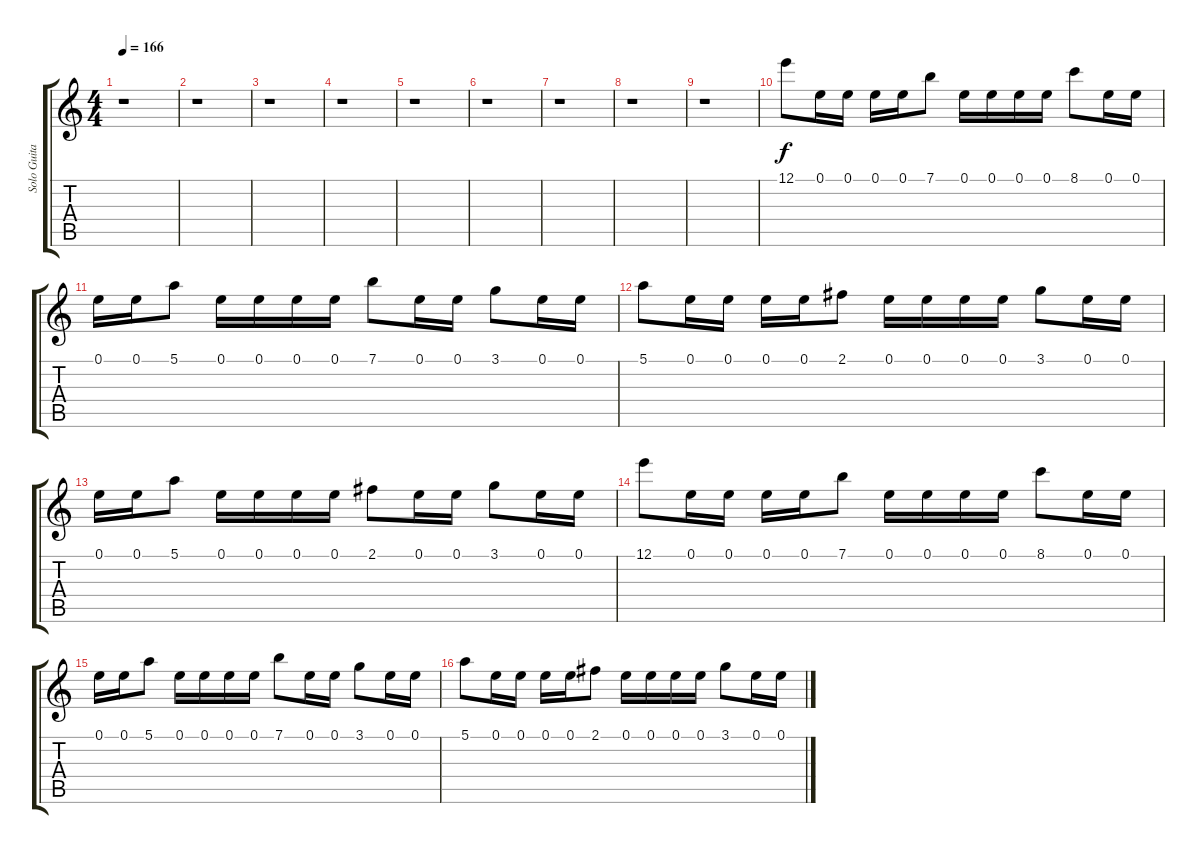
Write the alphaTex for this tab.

\track ("Solo Guitar" "Solo Guita") {instrument distortionguitar}
\staff {score tabs}
\tuning (E4 B3 G3 D3 A2 E2) {hide}
\ts (4 4)
\tempo 166
\clef g2
\ks c
r.1{dy f} |
r.1 |
r.1 |
r.1 |
r.1 |
r.1 |
r.1 |
r.1 |
r.1 |
12.1.8 0.1.16 0.1.16 0.1.16 0.1.16 7.1.8 0.1.16 0.1.16 0.1.16 0.1.16 8.1.8 0.1.16 0.1.16 |
0.1.16 0.1.16 5.1.8 0.1.16 0.1.16 0.1.16 0.1.16 7.1.8 0.1.16 0.1.16 3.1.8 0.1.16 0.1.16 |
5.1.8 0.1.16 0.1.16 0.1.16 0.1.16 2.1.8 0.1.16 0.1.16 0.1.16 0.1.16 3.1.8 0.1.16 0.1.16 |
0.1.16 0.1.16 5.1.8 0.1.16 0.1.16 0.1.16 0.1.16 2.1.8 0.1.16 0.1.16 3.1.8 0.1.16 0.1.16 |
12.1.8 0.1.16 0.1.16 0.1.16 0.1.16 7.1.8 0.1.16 0.1.16 0.1.16 0.1.16 8.1.8 0.1.16 0.1.16 |
0.1.16 0.1.16 5.1.8 0.1.16 0.1.16 0.1.16 0.1.16 7.1.8 0.1.16 0.1.16 3.1.8 0.1.16 0.1.16 |
5.1.8 0.1.16 0.1.16 0.1.16 0.1.16 2.1.8 0.1.16 0.1.16 0.1.16 0.1.16 3.1.8 0.1.16 0.1.16
